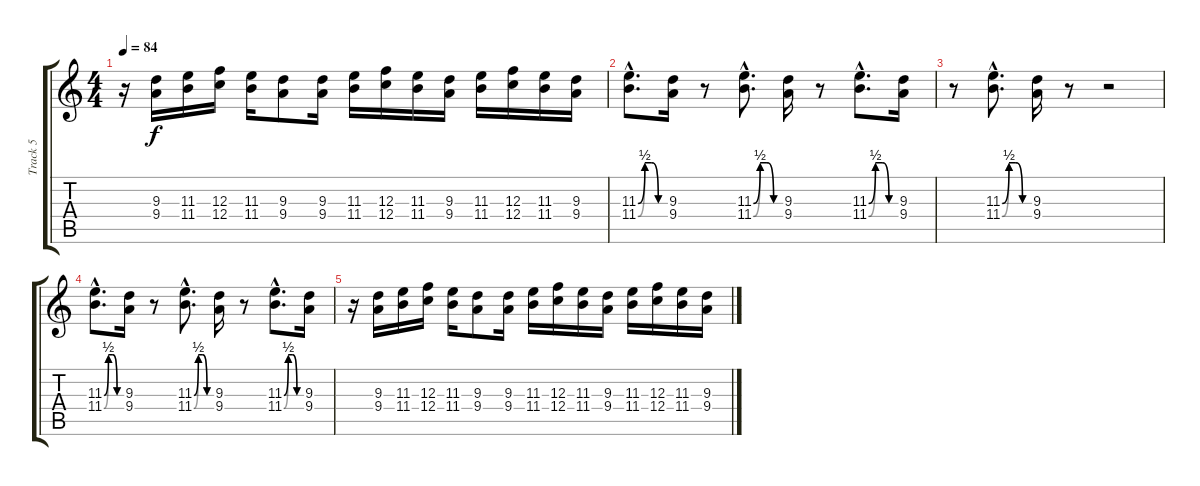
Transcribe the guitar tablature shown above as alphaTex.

\track ("Track 5" "Track 5") {instrument distortionguitar}
\staff {score tabs}
\tuning (D4 A3 F3 C3 G2 D2) {hide}
\ts (4 4)
\tempo 84
\clef g2
\ks c
r.16{dy f} (9.3 9.4).16 (11.3 11.4).16 (12.3 12.4).16 (11.3 11.4).16 (9.3 9.4).8 (9.3 9.4).16 (11.3 11.4).16 (12.3 12.4).16 (11.3 11.4).16 (9.3 9.4).16 (11.3 11.4).16 (12.3 12.4).16 (11.3 11.4).16 (9.3 9.4).16 |
(11.3{be (custom 0 0 15 2 30 2 45 0 60 0) hac} 11.4{be (custom 0 0 15 2 30 2 45 0 60 0) hac}).8{d} (9.3 9.4).16 r.8 (11.3{be (custom 0 0 15 2 30 2 45 0 60 0) hac} 11.4{be (custom 0 0 15 2 30 2 45 0 60 0) hac}).8{d} (9.3 9.4).16 r.8 (11.3{be (custom 0 0 15 2 30 2 45 0 60 0) hac} 11.4{be (custom 0 0 15 2 30 2 45 0 60 0) hac}).8{d} (9.3 9.4).16 |
r.8 (11.3{be (custom 0 0 15 2 30 2 45 0 60 0) hac} 11.4{be (custom 0 0 15 2 30 2 45 0 60 0) hac}).8{d} (9.3 9.4).16 r.8 r.2 |
(11.3{be (custom 0 0 15 2 30 2 45 0 60 0) hac} 11.4{be (custom 0 0 15 2 30 2 45 0 60 0) hac}).8{d} (9.3 9.4).16 r.8 (11.3{be (custom 0 0 15 2 30 2 45 0 60 0) hac} 11.4{be (custom 0 0 15 2 30 2 45 0 60 0) hac}).8{d} (9.3 9.4).16 r.8 (11.3{be (custom 0 0 15 2 30 2 45 0 60 0) hac} 11.4{be (custom 0 0 15 2 30 2 45 0 60 0) hac}).8{d} (9.3 9.4).16 |
r.16 (9.3 9.4).16 (11.3 11.4).16 (12.3 12.4).16 (11.3 11.4).16 (9.3 9.4).8 (9.3 9.4).16 (11.3 11.4).16 (12.3 12.4).16 (11.3 11.4).16 (9.3 9.4).16 (11.3 11.4).16 (12.3 12.4).16 (11.3 11.4).16 (9.3 9.4).16
